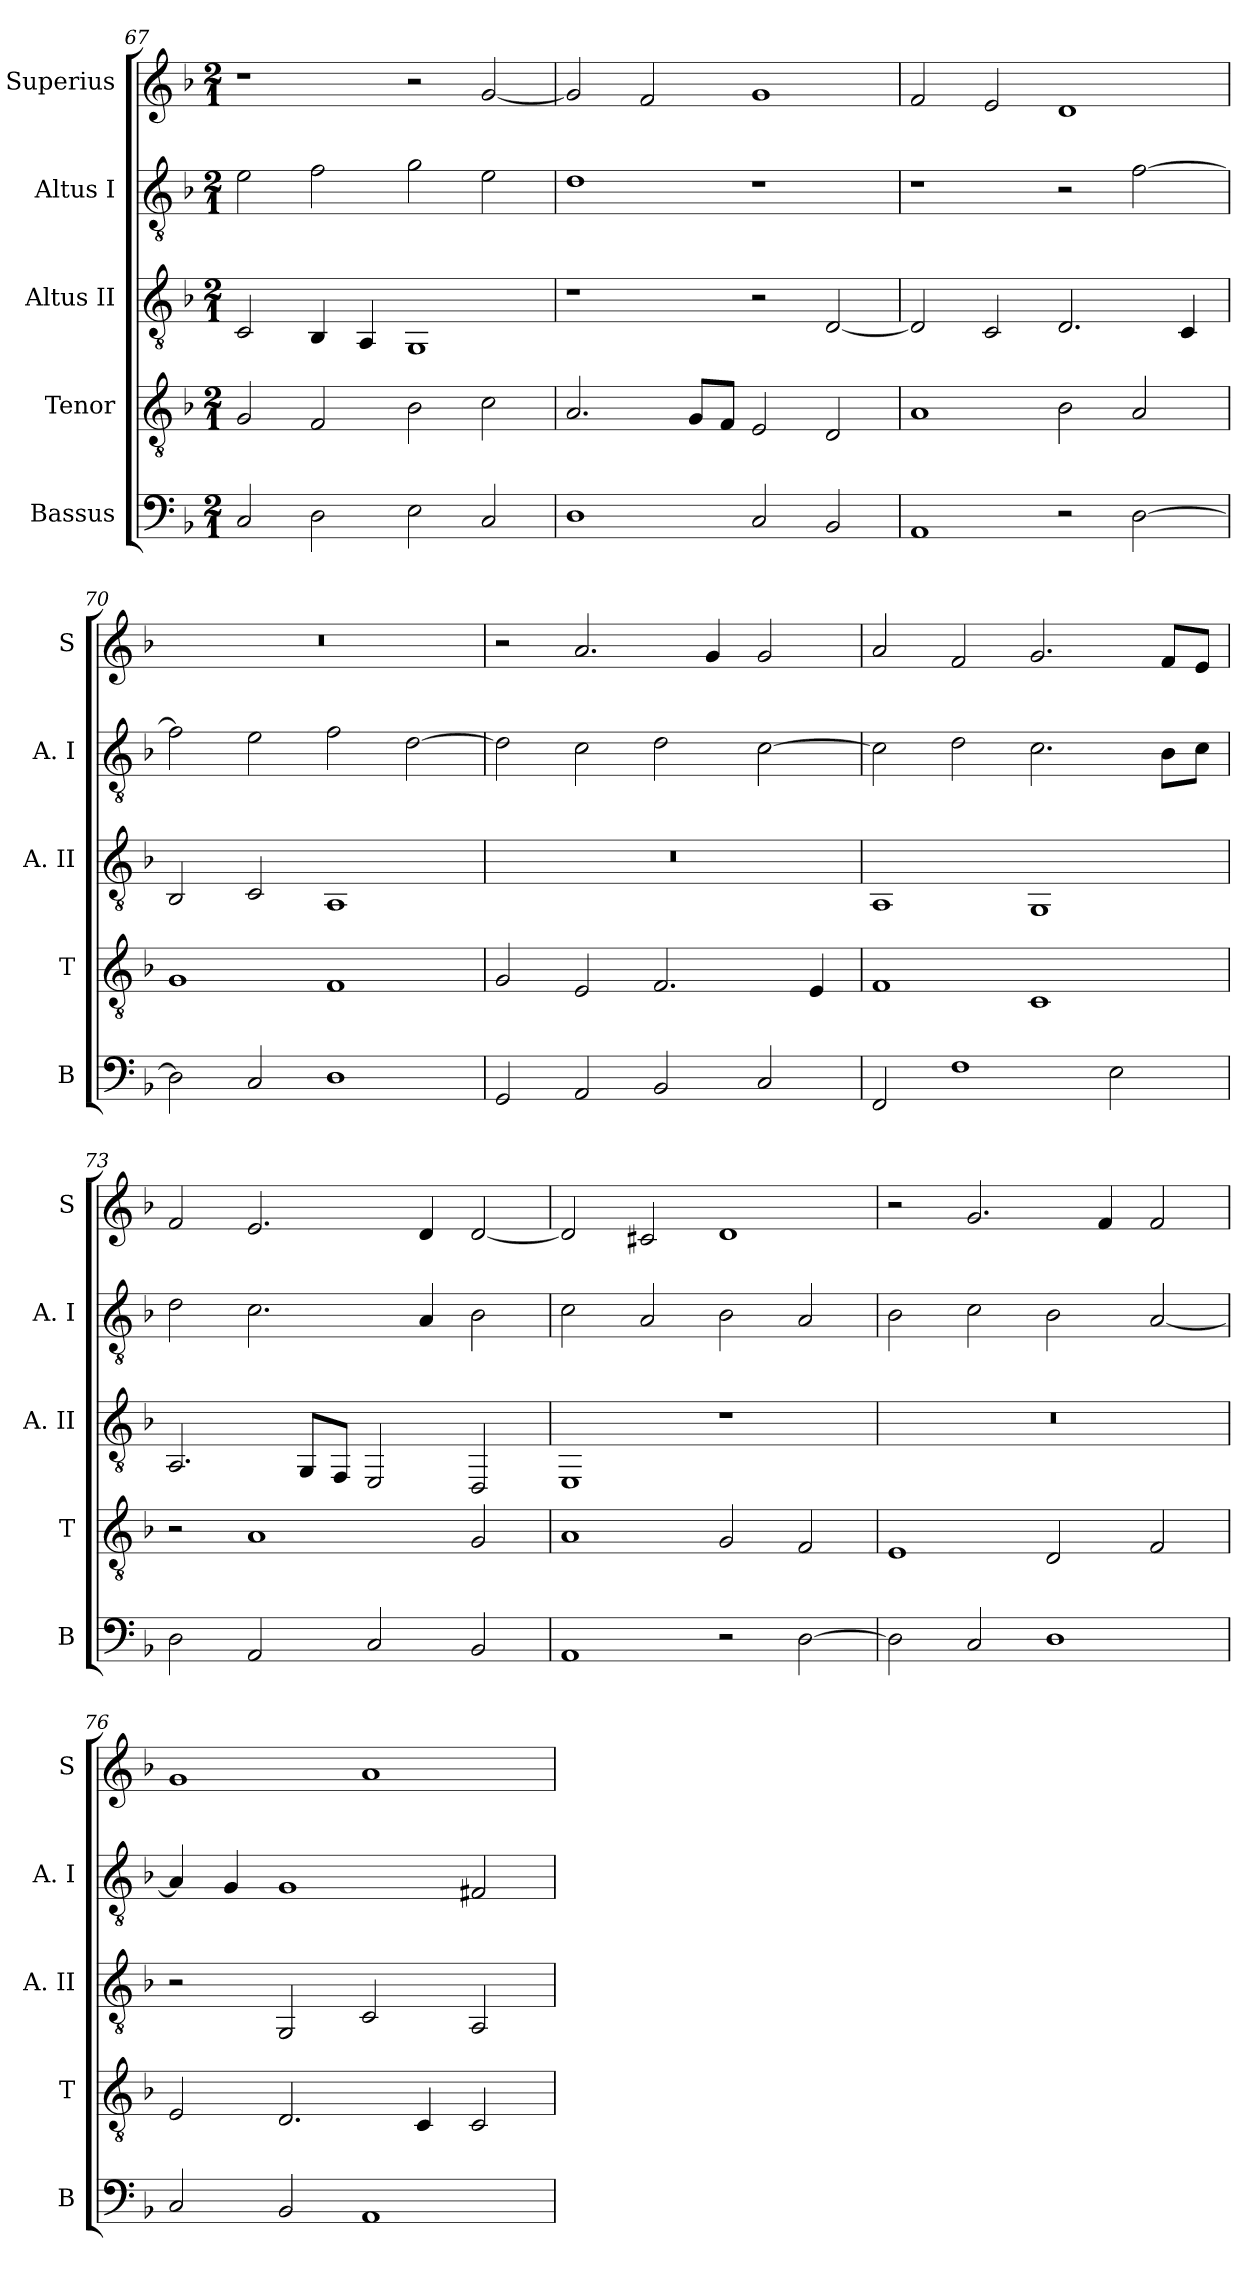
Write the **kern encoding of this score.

**kern	**kern	**kern	**kern	**kern
*part5	*part4	*part3	*part2	*part1
*staff5	*staff4	*staff3	*staff2	*staff1
*I"Bassus	*I"Tenor	*I"Altus II	*I"Altus I	*I"Superius
*I'B	*I'T	*I'A. II	*I'A. I	*I'S
*clefF4	*clefGv2	*clefGv2	*clefGv2	*clefG2
*k[b-]	*k[b-]	*k[b-]	*k[b-]	*k[b-]
*F:	*F:	*F:	*F:	*F:
*M2/1	*M2/1	*M2/1	*M2/1	*M2/1
=67	=67	=67	=67	=67
2C	2G	2C	2e	1r
2D	2F	4BB-	2f	.
.	.	4AA	.	.
2E	2B-	1GG	2g	2r
2C	2c	.	2e	[2g
=68	=68	=68	=68	=68
1D	2.A	1r	1d	2g]
.	.	.	.	2f
.	8GL	.	.	.
.	8FJ	.	.	.
2C	2E	2r	1r	1g
2BB-	2D	[2D	.	.
=69	=69	=69	=69	=69
1AA	1A	2D]	1r	2f
.	.	2C	.	2e
2r	2B-	2.D	2r	1d
[2D	2A	.	[2f	.
.	.	4C	.	.
=70	=70	=70	=70	=70
2D]	1G	2BB-	2f]	0r
2C	.	2C	2e	.
1D	1F	1AA	2f	.
.	.	.	[2d	.
=71	=71	=71	=71	=71
2GG	2G	0r	2d]	2r
2AA	2E	.	2c	2.a
2BB-	2.F	.	2d	.
.	.	.	.	4g
2C	.	.	[2c	2g
.	4E	.	.	.
=72	=72	=72	=72	=72
2FF	1F	1AA	2c]	2a
1F	.	.	2d	2f
.	1C	1GG	2.c	2.g
2E	.	.	.	.
.	.	.	8B-L	8fL
.	.	.	8cJ	8eJ
=73	=73	=73	=73	=73
2D	2r	2.AA	2d	2f
2AA	1A	.	2.c	2.e
.	.	8GGL	.	.
.	.	8FFJ	.	.
2C	.	2EE	.	.
.	.	.	4A	4d
2BB-	2G	2DD	2B-	[2d
=74	=74	=74	=74	=74
1AA	1A	1EE	2c	2d]
.	.	.	2A	2c#X
2r	2G	1r	2B-	1d
[2D	2F	.	2A	.
=75	=75	=75	=75	=75
2D]	1E	0r	2B-	2r
2C	.	.	2c	2.g
1D	2D	.	2B-	.
.	.	.	.	4f
.	2F	.	[2A	2f
=76	=76	=76	=76	=76
2C	2E	2r	4A]	1g
.	.	.	4G	.
2BB-	2.D	2GG	1G	.
1AA	.	2C	.	1a
.	4C	.	.	.
.	2C	2AA	2F#X	.
=	=	=	=	=
*-	*-	*-	*-	*-
